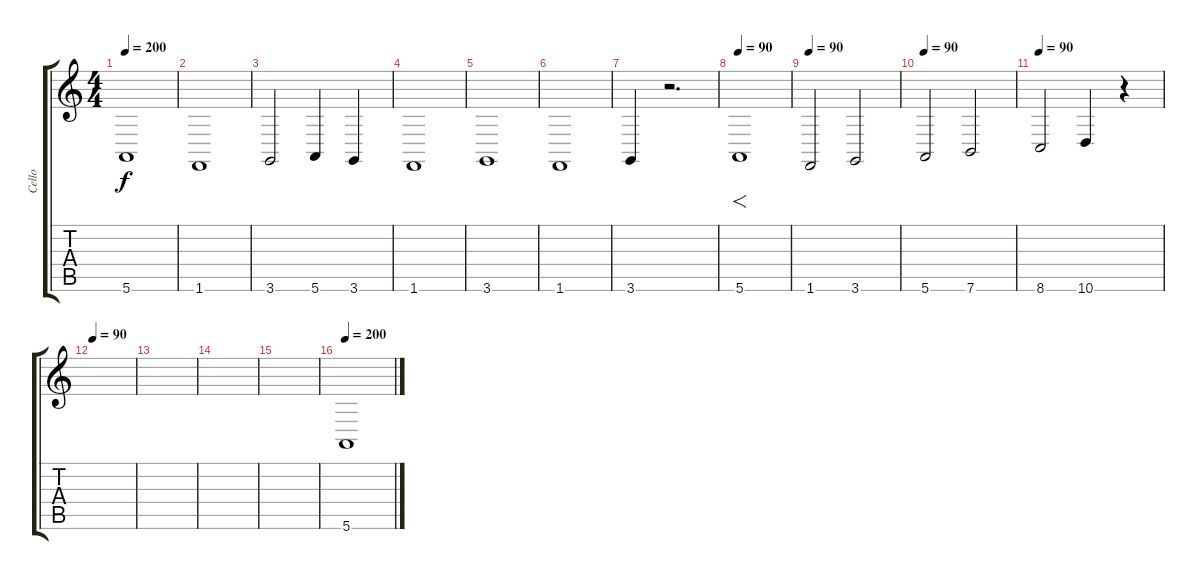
\track ("Cello" "Cello") {instrument cello}
\staff {score tabs}
\tuning (E4 B3 G3 D3 A2 E2) {hide}
\ts (4 4)
\tempo 200
\clef g2
\ks c
5.6.1{dy f} |
1.6.1 |
3.6.2 5.6.4 3.6.4 |
1.6.1 |
3.6.1 |
1.6.1 |
3.6.4 r.2{d} |
\tempo 90
5.6.1{f} |
\tempo 90
1.6.2 3.6.2 |
\tempo 90
5.6.2 7.6.2 |
\tempo 90
8.6.2 10.6.4 r.4 |
\tempo 90
|
|
|
|
\tempo 200
5.6.1
